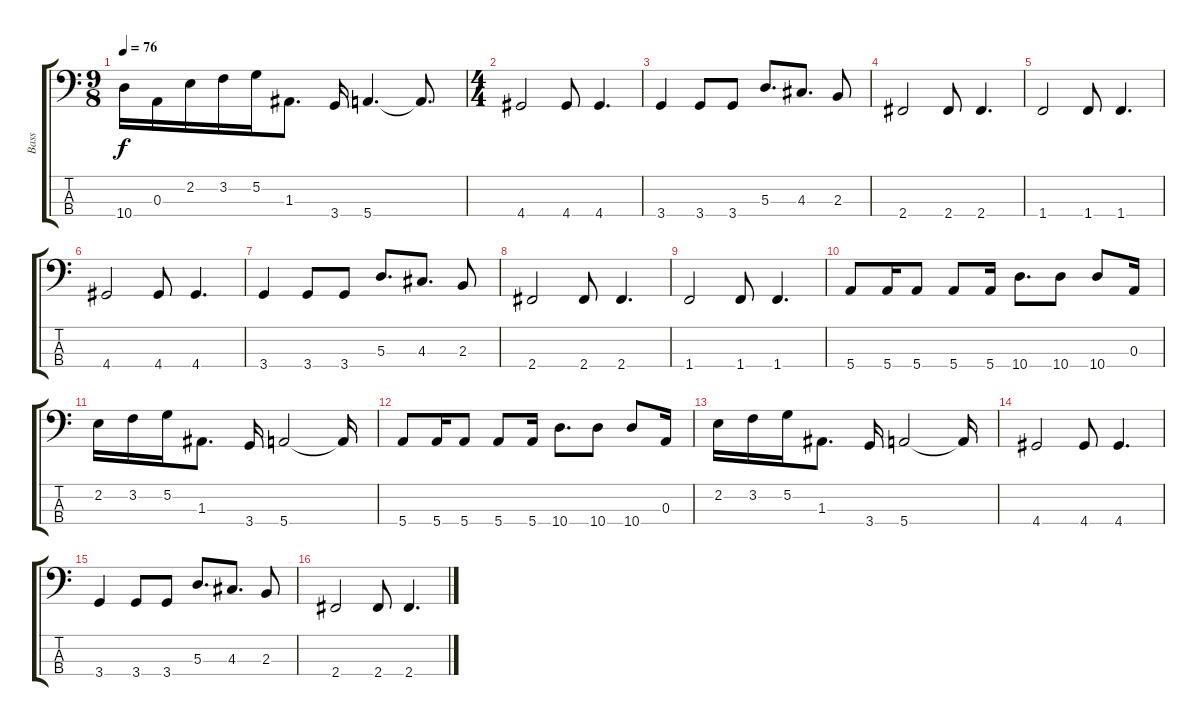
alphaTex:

\track ("Bass" "Bass") {instrument fretlessbass}
\staff {score tabs}
\tuning (G2 D2 A1 E1) {hide}
\ts (9 8)
\tempo 76
\clef f4
\ks c
10.4{t}.16{dy f} 0.3.16 2.2.16 3.2.16 5.2.16 1.3.8{d} 3.4.16 5.4.4{d} 5.4{t}.8{d} |
\ts (4 4)
4.4.2 4.4.8 4.4.4{d} |
3.4.4 3.4.8 3.4.8 5.3.8{d} 4.3.8{d} 2.3.8 |
2.4.2 2.4.8 2.4.4{d} |
1.4.2 1.4.8 1.4.4{d} |
4.4.2 4.4.8 4.4.4{d} |
3.4.4 3.4.8 3.4.8 5.3.8{d} 4.3.8{d} 2.3.8 |
2.4.2 2.4.8 2.4.4{d} |
1.4.2 1.4.8 1.4.4{d} |
5.4.8 5.4.16 5.4.8 5.4.8 5.4.16 10.4.8{d} 10.4.8 10.4.8 0.3.16 |
2.2.16 3.2.16 5.2.16 1.3.8{d} 3.4.16 5.4.2 5.4{t}.16 |
5.4.8 5.4.16 5.4.8 5.4.8 5.4.16 10.4.8{d} 10.4.8 10.4.8 0.3.16 |
2.2.16 3.2.16 5.2.16 1.3.8{d} 3.4.16 5.4.2 5.4{t}.16 |
4.4.2 4.4.8 4.4.4{d} |
3.4.4 3.4.8 3.4.8 5.3.8{d} 4.3.8{d} 2.3.8 |
2.4.2 2.4.8 2.4.4{d}
